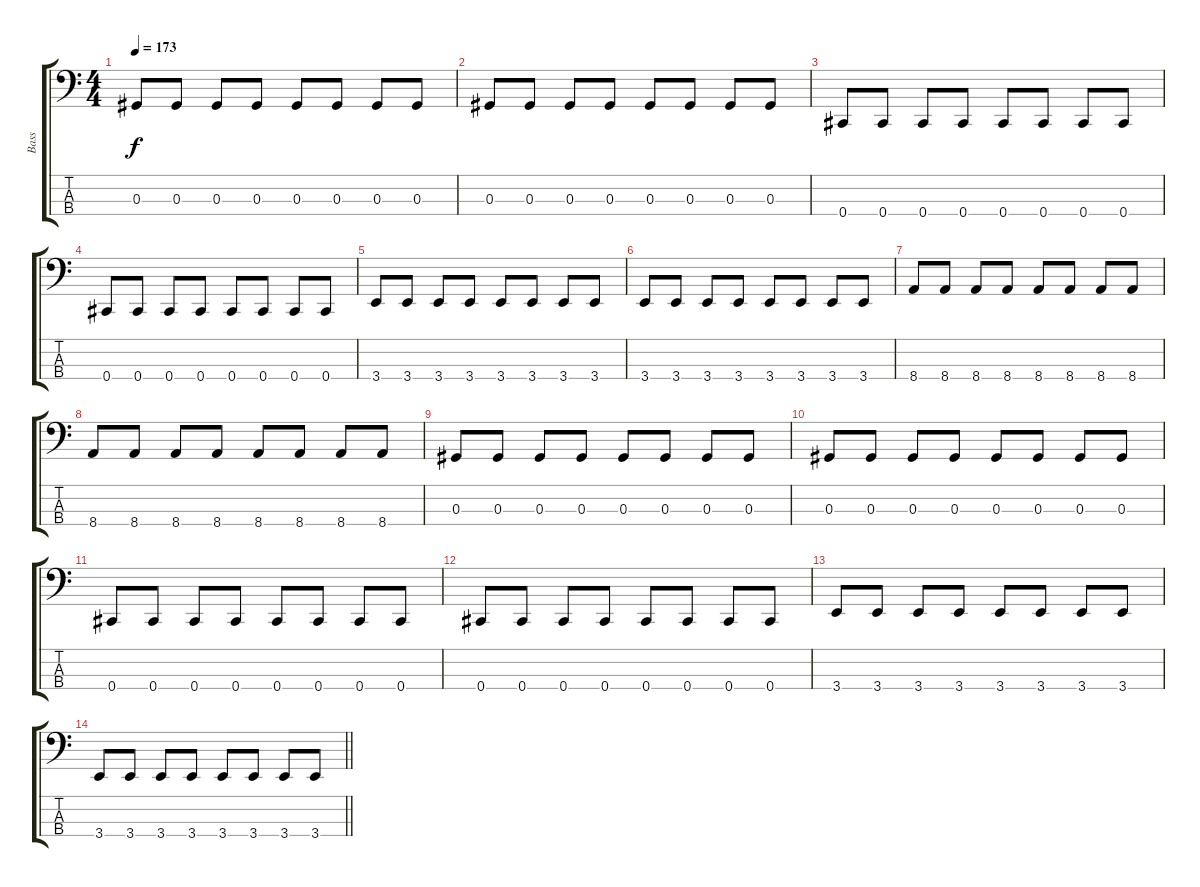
\track ("Bass" "Bass") {instrument slapbass2}
\staff {score tabs}
\tuning (Gb2 Db2 Ab1 Db1) {hide}
\ts (4 4)
\tempo 173
\clef f4
\ks c
0.3.8{dy f} 0.3.8 0.3.8 0.3.8 0.3.8 0.3.8 0.3.8 0.3.8 |
0.3.8 0.3.8 0.3.8 0.3.8 0.3.8 0.3.8 0.3.8 0.3.8 |
0.4.8 0.4.8 0.4.8 0.4.8 0.4.8 0.4.8 0.4.8 0.4.8 |
0.4.8 0.4.8 0.4.8 0.4.8 0.4.8 0.4.8 0.4.8 0.4.8 |
3.4.8 3.4.8 3.4.8 3.4.8 3.4.8 3.4.8 3.4.8 3.4.8 |
3.4.8 3.4.8 3.4.8 3.4.8 3.4.8 3.4.8 3.4.8 3.4.8 |
8.4.8 8.4.8 8.4.8 8.4.8 8.4.8 8.4.8 8.4.8 8.4.8 |
8.4.8 8.4.8 8.4.8 8.4.8 8.4.8 8.4.8 8.4.8 8.4.8 |
0.3.8 0.3.8 0.3.8 0.3.8 0.3.8 0.3.8 0.3.8 0.3.8 |
0.3.8 0.3.8 0.3.8 0.3.8 0.3.8 0.3.8 0.3.8 0.3.8 |
0.4.8 0.4.8 0.4.8 0.4.8 0.4.8 0.4.8 0.4.8 0.4.8 |
0.4.8 0.4.8 0.4.8 0.4.8 0.4.8 0.4.8 0.4.8 0.4.8 |
3.4.8 3.4.8 3.4.8 3.4.8 3.4.8 3.4.8 3.4.8 3.4.8 |
\barLineRight lightlight
3.4.8 3.4.8 3.4.8 3.4.8 3.4.8 3.4.8 3.4.8 3.4.8
